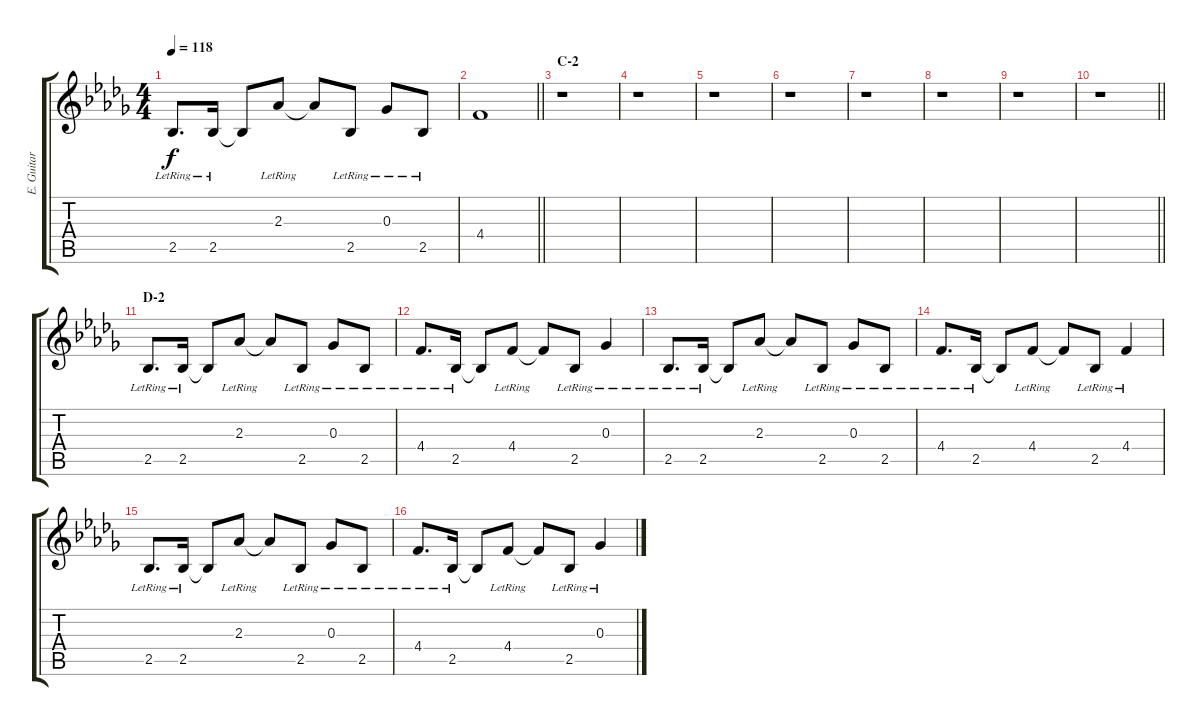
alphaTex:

\track ("E. Guitar III" "E. Guitar ") {instrument electricguitarclean}
\staff {score tabs}
\tuning (Eb4 Bb3 Gb3 Db3 Ab2 Db2) {hide}
\ts (4 4)
\tempo 118
\clef g2
\ks db
2.5{lr}.8{d dy f} 2.5{lr}.16 2.5{t}.8 2.3{lr}.8 2.3{t}.8 2.5{lr}.8 0.3{lr}.8 2.5{lr}.8 |
\barLineRight lightlight
4.4.1 |
\section ("" "C-2")
r.1 |
r.1 |
r.1 |
r.1 |
r.1 |
r.1 |
r.1 |
\barLineRight lightlight
r.1 |
\section ("" "D-2")
2.5{lr}.8{d} 2.5{lr}.16 2.5{t}.8 2.3{lr}.8 2.3{t}.8 2.5{lr}.8 0.3{lr}.8 2.5{lr}.8 |
4.4{lr}.8{d} 2.5{lr}.16 2.5{t}.8 4.4{lr}.8 4.4{t}.8 2.5{lr}.8 0.3{lr}.4 |
2.5{lr}.8{d} 2.5{lr}.16 2.5{t}.8 2.3{lr}.8 2.3{t}.8 2.5{lr}.8 0.3{lr}.8 2.5{lr}.8 |
4.4{lr}.8{d} 2.5{lr}.16 2.5{t}.8 4.4{lr}.8 4.4{t}.8 2.5{lr}.8 4.4{lr}.4 |
2.5{lr}.8{d} 2.5{lr}.16 2.5{t}.8 2.3{lr}.8 2.3{t}.8 2.5{lr}.8 0.3{lr}.8 2.5{lr}.8 |
4.4{lr}.8{d} 2.5{lr}.16 2.5{t}.8 4.4{lr}.8 4.4{t}.8 2.5{lr}.8 0.3{lr}.4
